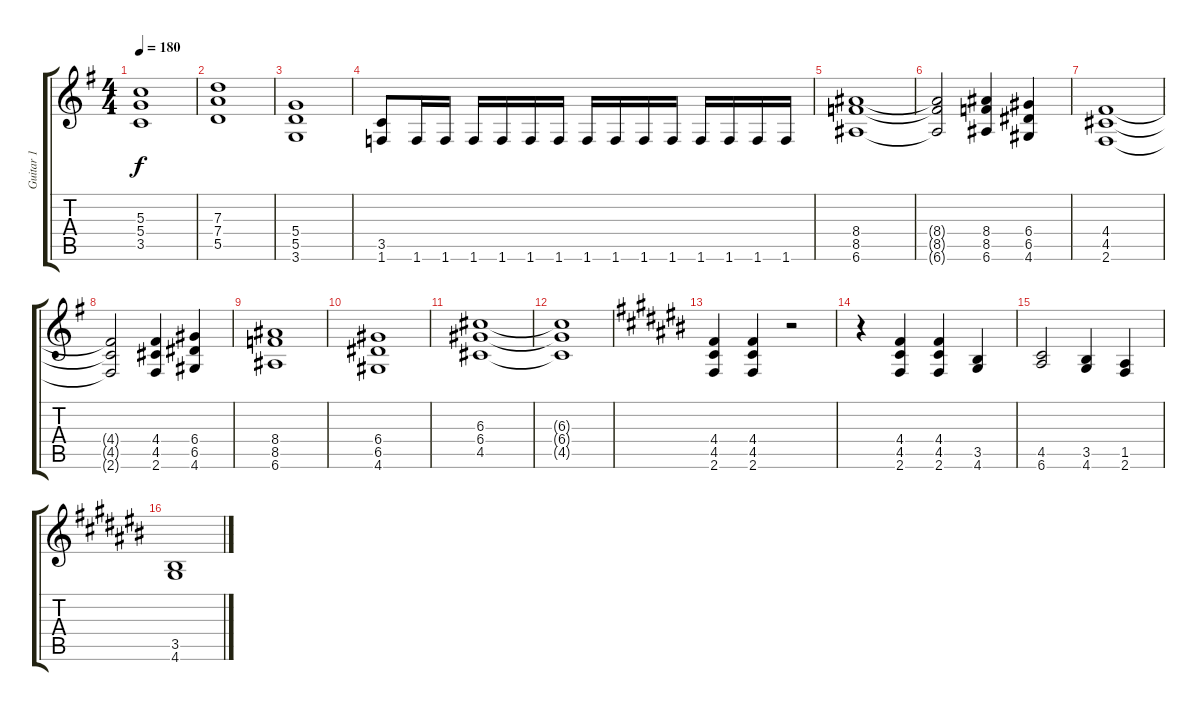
\track ("Guitar 1" "Guitar 1") {instrument overdrivenguitar}
\staff {score tabs}
\tuning (E4 B3 G3 D3 A2 E2) {hide}
\ts (4 4)
\tempo 180
\clef g2
\ks eminor
(5.3 5.4 3.5).1{dy f} |
(7.3 7.4 5.5).1 |
(5.4 5.5 3.6).1 |
(3.5 1.6).8 1.6.16 1.6.16 1.6.16 1.6.16 1.6.16 1.6.16 1.6.16 1.6.16 1.6.16 1.6.16 1.6.16 1.6.16 1.6.16 1.6.16 |
\section ("" "")
(8.4 8.5 6.6).1 |
(8.4{t} 8.5{t} 6.6{t}).2 (8.4 8.5 6.6).4 (6.4 6.5 4.6).4 |
(4.4 4.5 2.6).1 |
(4.4{t} 4.5{t} 2.6{t}).2 (4.4 4.5 2.6).4 (6.4 6.5 4.6).4 |
(8.4 8.5 6.6).1 |
(6.4 6.5 4.6).1 |
(6.3 6.4 4.5).1 |
(6.3{t} 6.4{t} 4.5{t}).1 |
\section ("" "")
\ks a#minor
(4.4 4.5 2.6).4 (4.4 4.5 2.6).4 r.2 |
r.4 (4.4 4.5 2.6).4 (4.4 4.5 2.6).4 (3.5 4.6).4 |
(4.5 6.6).2 (3.5 4.6).4 (1.5 2.6).4 |
(3.5 4.6).1
